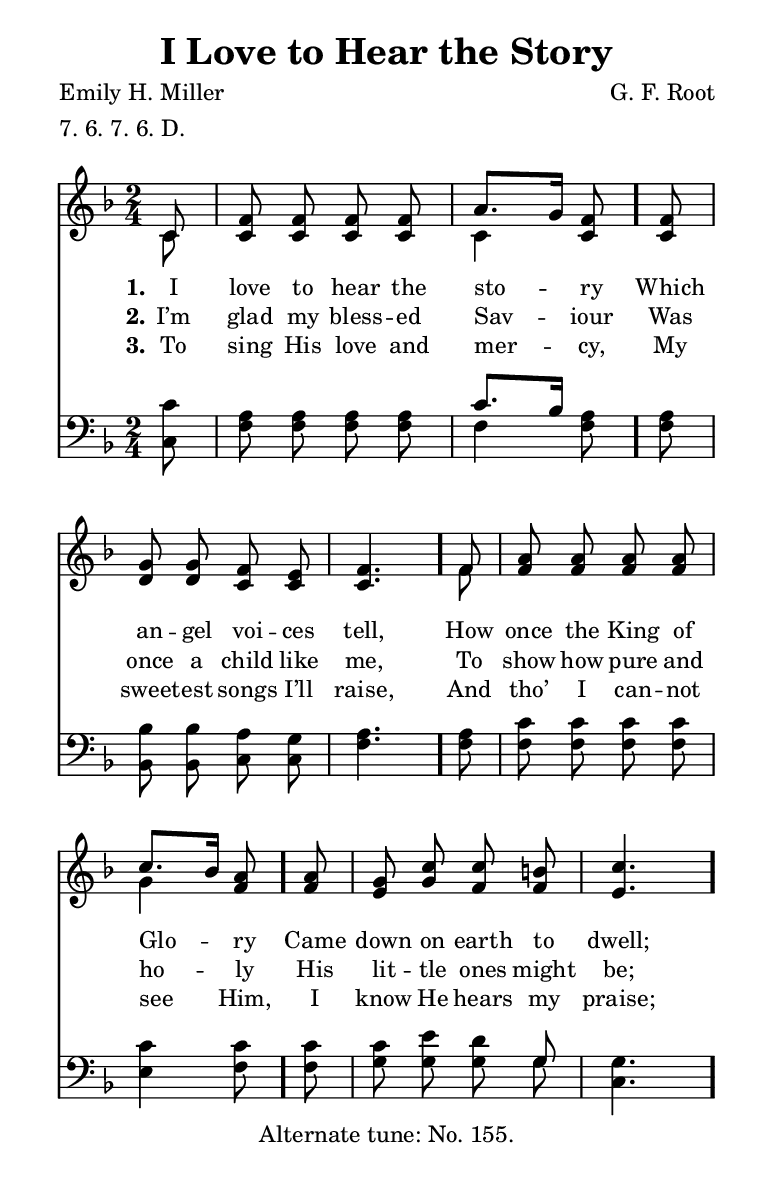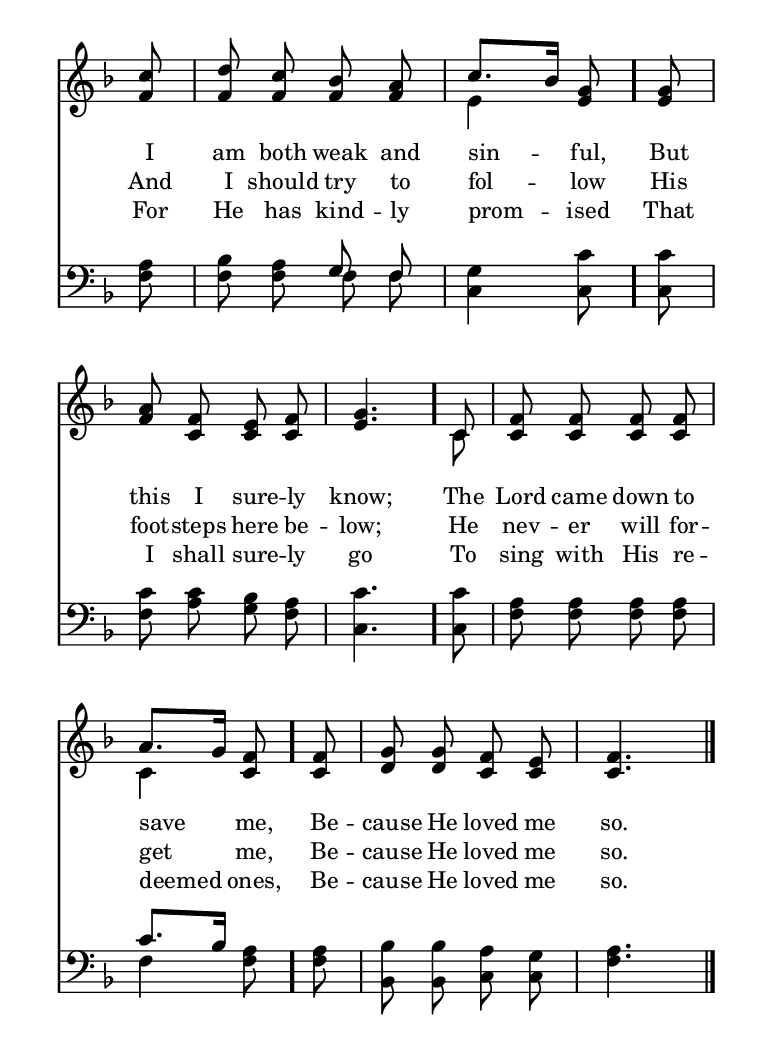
\include "common/global.ily"
\paper {
  \include "common/paper.ily"
  oddFooterMarkup = \markup { \fill-line { \on-the-fly \first-page "Alternate tune: No. 155." } }
}

\header{
  %children
  hymnnumber = "308"
  title = "I Love to Hear the Story"
  tunename = ""
  meter = "7. 6. 7. 6. D."
  poet = "Emily H. Miller"
  composer = "G. F. Root"
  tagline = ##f
}

global = {
  \include "common/overrides.ily"
  \override Staff.TimeSignature.style = #'numbered
  \time 2/4
  \override Score.MetronomeMark.transparent = ##t % hide all fermata changes too
  \tempo 8=120
  \key f \major
  \partial 8
  \autoBeamOff
}

notesSoprano = {
\global
\relative c' {

  c8 | f f f f | a8.[ g16] f8
  f8 | g g f e | f4. \eogbreak
  f8 | a a a a | c8.[ bes16] a8
  a8 | g c c b | c4. \eogbreak

  c8 | d c bes a | c8.[ bes16] g8
  g8 | a f e f | g4. \eogbreak
  c,8 | f f f f | a8.[ g16] f8
  f8 | g g f e | f4. \eogbreak

  \bar "|."

}
}

notesAlto = {
\global
\relative e' {

  c8 | c c c c | c4 c8
  c8 | d d c c | c4.
  f8 | f f f f | g4 f8
  f8 | e g f f | e4.

  f8 | f f f f | e4 e8
  e8 | f c c c | e4.
  c8 | c c c c | c4 c8
  c8 | d d c c | c4.

}
}

notesTenor = {
\global
\relative a {

  c8 | a a a a | c8.[ bes16] a8
  a8 | bes bes a g | a4.
  a8 | c c c c | c4 c8
  c8 | c e d g, | g4.

  a8 | bes a g f | g4 c8
  c8 | c c bes a | c4.
  c8 | a a a a | c8.[ bes16] a8
  a8 | bes bes a g | a4.

}
}

notesBass = {
\global
\relative f {

  c8 | f f f f | f4 f8
  f8 | bes, bes c c | f4.
  f8 | f f f f | e4 f8
  f8 | g g g g | c,4.

  f8 | f f f f | c4 c8
  c8 | f a g f | c4.
  c8 | f f f f | f4 f8
  f8 | bes, bes c c | f4.

}
}

wordsA = \lyricmode {
\set stanza = "1."

I love to hear the sto -- ry \bar "."
Which an -- gel voi -- ces tell, \bar "."
How once the King of Glo -- ry \bar "."
Came down on earth to dwell; \bar "."
I am both weak and sin -- ful, \bar "."
But this I sure -- ly know; \bar "."
The Lord came down to save me, \bar "."
Be -- cause He loved me so. \bar "."

}

wordsB = \lyricmode {
\set stanza = "2."

I’m glad my bless -- ed Sav -- iour
Was once a child like me,
To show how pure and ho -- ly
His lit -- tle ones might be;
And I should try to fol -- low
His foot -- steps here be -- low;
He nev -- er will for -- get me,
Be -- cause He loved me so.

}

wordsC = \lyricmode {
\set stanza = "3."

To sing His love and mer -- cy,
My sweet -- est songs I’ll raise,
And tho’ I can -- not see Him,
I know He hears my praise;
For He has kind -- ly prom -- ised
That I shall sure -- ly go
To sing with His re -- deemed ones,
Be -- cause He loved me so.

}

\score {
  \context ChoirStaff <<
    \context Staff = upper <<
      \set Staff.autoBeaming = ##f
      \set ChoirStaff.systemStartDelimiter = #'SystemStartBar
      \set ChoirStaff.printPartCombineTexts = ##f
      \partcombine #'(2 . 9) \notesSoprano \notesAlto
      \context NullVoice = sopranos { \voiceOne << \notesSoprano >> }
      \context NullVoice = altos { \voiceTwo << \notesAlto >> }
      \context Lyrics = one   \lyricsto sopranos \wordsA
      \context Lyrics = two   \lyricsto sopranos \wordsB
      \context Lyrics = three \lyricsto sopranos \wordsC
    >>
    \context Staff = men <<
      \set Staff.autoBeaming = ##f
      \clef bass
      \set ChoirStaff.printPartCombineTexts = ##f
      \partcombine #'(2 . 9) \notesTenor \notesBass
      \context NullVoice = tenors { \voiceOne << \notesTenor >> }
      \context NullVoice = basses { \voiceTwo << \notesBass >> }
    >>
  >>
  \layout {
    \include "common/layout.ily"
  }
  \midi{
    \include "common/midi.ily"
  }
}

\version "2.19.49"  % necessary for upgrading to future LilyPond versions.

% vi:set et ts=2 sw=2 ai nocindent syntax=lilypond:
